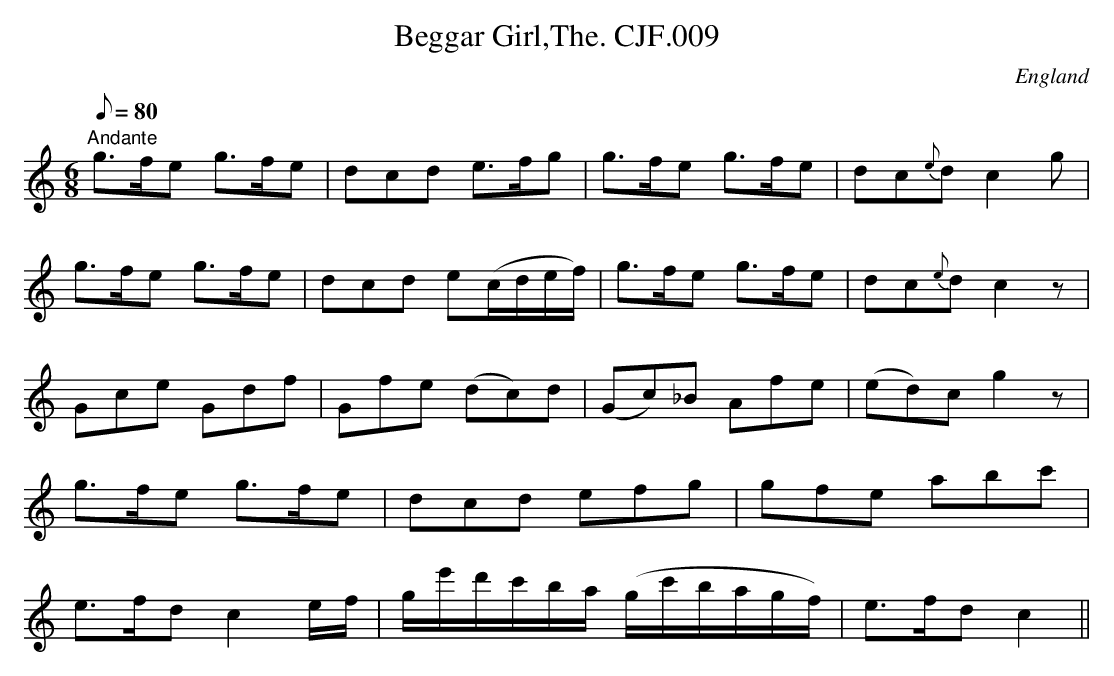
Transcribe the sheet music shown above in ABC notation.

X:1
T:Beggar Girl,The. CJF.009
M:6/8
L:1/8
Q:80
O:England
K:C
"Andante"g>fe g>fe|dcd e>fg|g>fe g>fe|dc{e}dc2g|!
g>fe g>fe|dcd e(c/d/e/f/)|
g>fe g>fe|dc{e}dc2z|!Gce Gdf|Gfe (dc)d|(Gc)_B Afe|\
(ed)cg2hz|!g>fe g>fe|dcd efg|
gfe abc'h|!e>fdc2e/f/|g/e'/d'/c'/b/a/ (g/c'/b/a/g/f/)|e>fdc2||
